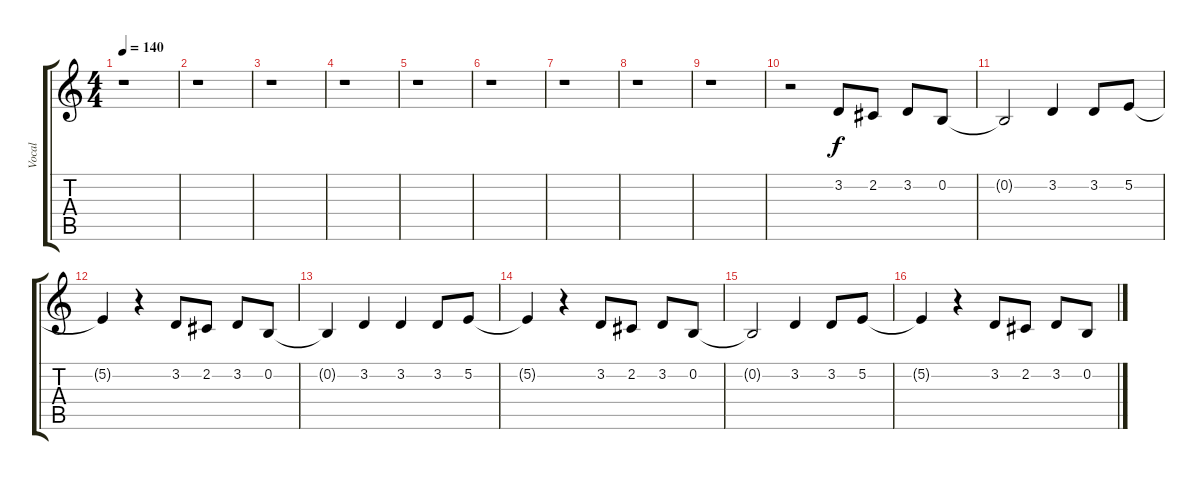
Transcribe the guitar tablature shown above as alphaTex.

\track ("Vocal" "Vocal") {instrument flute}
\staff {score tabs}
\tuning (E4 B3 G3 D3 A2 E2) {hide}
\ts (4 4)
\tempo 140
\clef g2
\ks c
r.1{dy f} |
r.1 |
r.1 |
r.1 |
r.1 |
r.1 |
r.1 |
r.1 |
r.1 |
r.2 3.2.8 2.2.8 3.2.8 0.2.8 |
0.2{t}.2 3.2.4 3.2.8 5.2.8 |
5.2{t}.4 r.4 3.2.8 2.2.8 3.2.8 0.2.8 |
0.2{t}.4 3.2.4 3.2.4 3.2.8 5.2.8 |
5.2{t}.4 r.4 3.2.8 2.2.8 3.2.8 0.2.8 |
0.2{t}.2 3.2.4 3.2.8 5.2.8 |
5.2{t}.4 r.4 3.2.8 2.2.8 3.2.8 0.2.8
